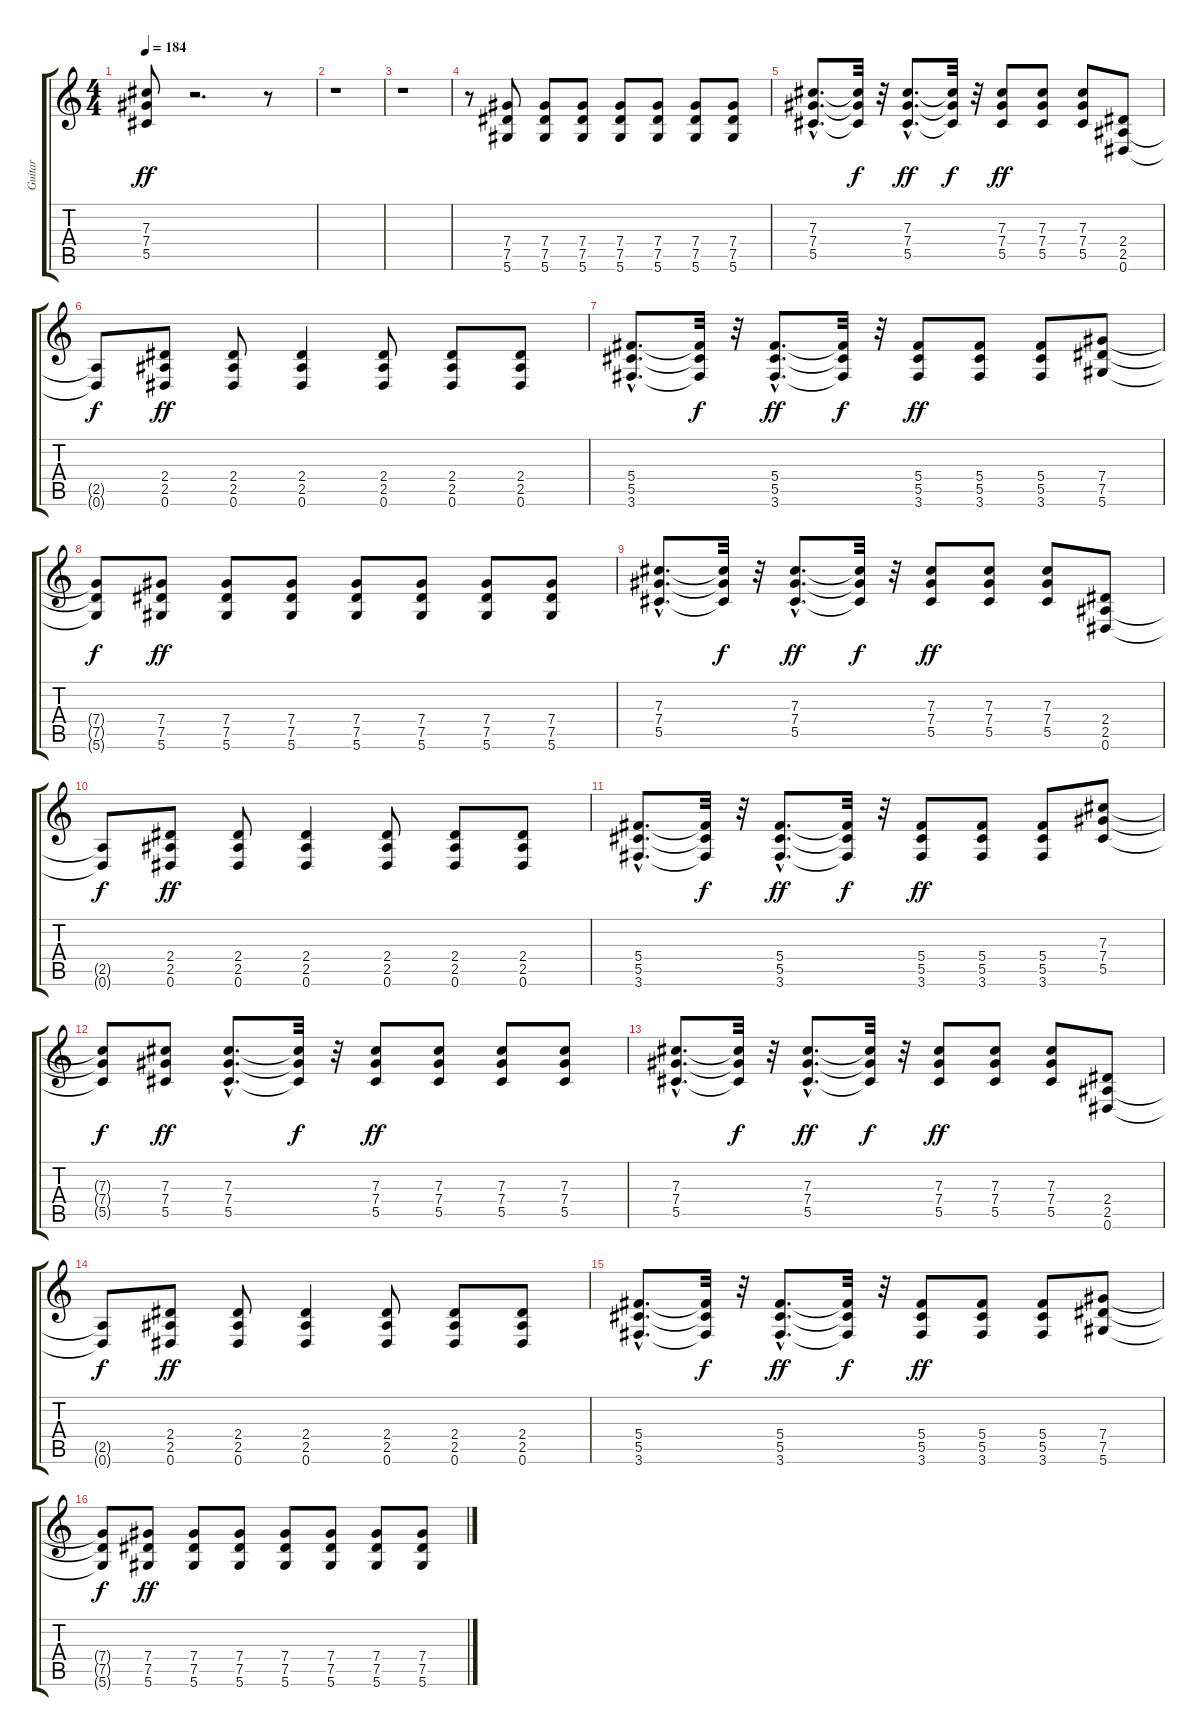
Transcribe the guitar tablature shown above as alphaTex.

\track ("Guitar" "Guitar") {instrument distortionguitar}
\staff {score tabs}
\tuning (Eb4 Bb3 Gb3 Db3 Ab2 Eb2) {hide}
\ts (4 4)
\tempo 184
\clef g2
\ks c
(7.3 7.4 5.5).8{dy ff instrument distortionguitar} r.2{d} r.8 |
r.1 |
r.1 |
r.8 (7.4 7.5 5.6).8 (7.4 7.5 5.6).8 (7.4 7.5 5.6).8 (7.4 7.5 5.6).8 (7.4 7.5 5.6).8 (7.4 7.5 5.6).8 (7.4 7.5 5.6).8 |
(7.3{hac} 7.4{hac} 5.5{hac}).8{d} (7.3{t} 7.4{t} 5.5{t}).32{dy f} r.32 (7.3{hac} 7.4{hac} 5.5{hac}).8{d dy ff} (7.3{t} 7.4{t} 5.5{t}).32{dy f} r.32 (7.3 7.4 5.5).8{dy ff} (7.3 7.4 5.5).8 (7.3 7.4 5.5).8 (2.4 2.5 0.6).8 |
(2.5{t} 0.6{t}).8{dy f} (2.4 2.5 0.6).8{dy ff} (2.4 2.5 0.6).8 (2.4 2.5 0.6).4 (2.4 2.5 0.6).8 (2.4 2.5 0.6).8 (2.4 2.5 0.6).8 |
(5.4{hac} 5.5{hac} 3.6{hac}).8{d} (5.4{t} 5.5{t} 3.6{t}).32{dy f} r.32 (5.4{hac} 5.5{hac} 3.6{hac}).8{d dy ff} (5.4{t} 5.5{t} 3.6{t}).32{dy f} r.32 (5.4 5.5 3.6).8{dy ff} (5.4 5.5 3.6).8 (5.4 5.5 3.6).8 (7.4 7.5 5.6).8 |
(7.4{t} 7.5{t} 5.6{t}).8{dy f} (7.4 7.5 5.6).8{dy ff} (7.4 7.5 5.6).8 (7.4 7.5 5.6).8 (7.4 7.5 5.6).8 (7.4 7.5 5.6).8 (7.4 7.5 5.6).8 (7.4 7.5 5.6).8 |
(7.3{hac} 7.4{hac} 5.5{hac}).8{d} (7.3{t} 7.4{t} 5.5{t}).32{dy f} r.32 (7.3{hac} 7.4{hac} 5.5{hac}).8{d dy ff} (7.3{t} 7.4{t} 5.5{t}).32{dy f} r.32 (7.3 7.4 5.5).8{dy ff} (7.3 7.4 5.5).8 (7.3 7.4 5.5).8 (2.4 2.5 0.6).8 |
(2.5{t} 0.6{t}).8{dy f} (2.4 2.5 0.6).8{dy ff} (2.4 2.5 0.6).8 (2.4 2.5 0.6).4 (2.4 2.5 0.6).8 (2.4 2.5 0.6).8 (2.4 2.5 0.6).8 |
(5.4{hac} 5.5{hac} 3.6{hac}).8{d} (5.4{t} 5.5{t} 3.6{t}).32{dy f} r.32 (5.4{hac} 5.5{hac} 3.6{hac}).8{d dy ff} (5.4{t} 5.5{t} 3.6{t}).32{dy f} r.32 (5.4 5.5 3.6).8{dy ff} (5.4 5.5 3.6).8 (5.4 5.5 3.6).8 (7.3 7.4 5.5).8 |
(7.3{t} 7.4{t} 5.5{t}).8{dy f} (7.3 7.4 5.5).8{dy ff} (7.3{hac} 7.4{hac} 5.5{hac}).8{d} (7.3{t} 7.4{t} 5.5{t}).32{dy f} r.32 (7.3 7.4 5.5).8{dy ff} (7.3 7.4 5.5).8 (7.3 7.4 5.5).8 (7.3 7.4 5.5).8 |
(7.3{hac} 7.4{hac} 5.5{hac}).8{d} (7.3{t} 7.4{t} 5.5{t}).32{dy f} r.32 (7.3{hac} 7.4{hac} 5.5{hac}).8{d dy ff} (7.3{t} 7.4{t} 5.5{t}).32{dy f} r.32 (7.3 7.4 5.5).8{dy ff} (7.3 7.4 5.5).8 (7.3 7.4 5.5).8 (2.4 2.5 0.6).8 |
(2.5{t} 0.6{t}).8{dy f} (2.4 2.5 0.6).8{dy ff} (2.4 2.5 0.6).8 (2.4 2.5 0.6).4 (2.4 2.5 0.6).8 (2.4 2.5 0.6).8 (2.4 2.5 0.6).8 |
(5.4{hac} 5.5{hac} 3.6{hac}).8{d} (5.4{t} 5.5{t} 3.6{t}).32{dy f} r.32 (5.4{hac} 5.5{hac} 3.6{hac}).8{d dy ff} (5.4{t} 5.5{t} 3.6{t}).32{dy f} r.32 (5.4 5.5 3.6).8{dy ff} (5.4 5.5 3.6).8 (5.4 5.5 3.6).8 (7.4 7.5 5.6).8 |
(7.4{t} 7.5{t} 5.6{t}).8{dy f} (7.4 7.5 5.6).8{dy ff} (7.4 7.5 5.6).8 (7.4 7.5 5.6).8 (7.4 7.5 5.6).8 (7.4 7.5 5.6).8 (7.4 7.5 5.6).8 (7.4 7.5 5.6).8
